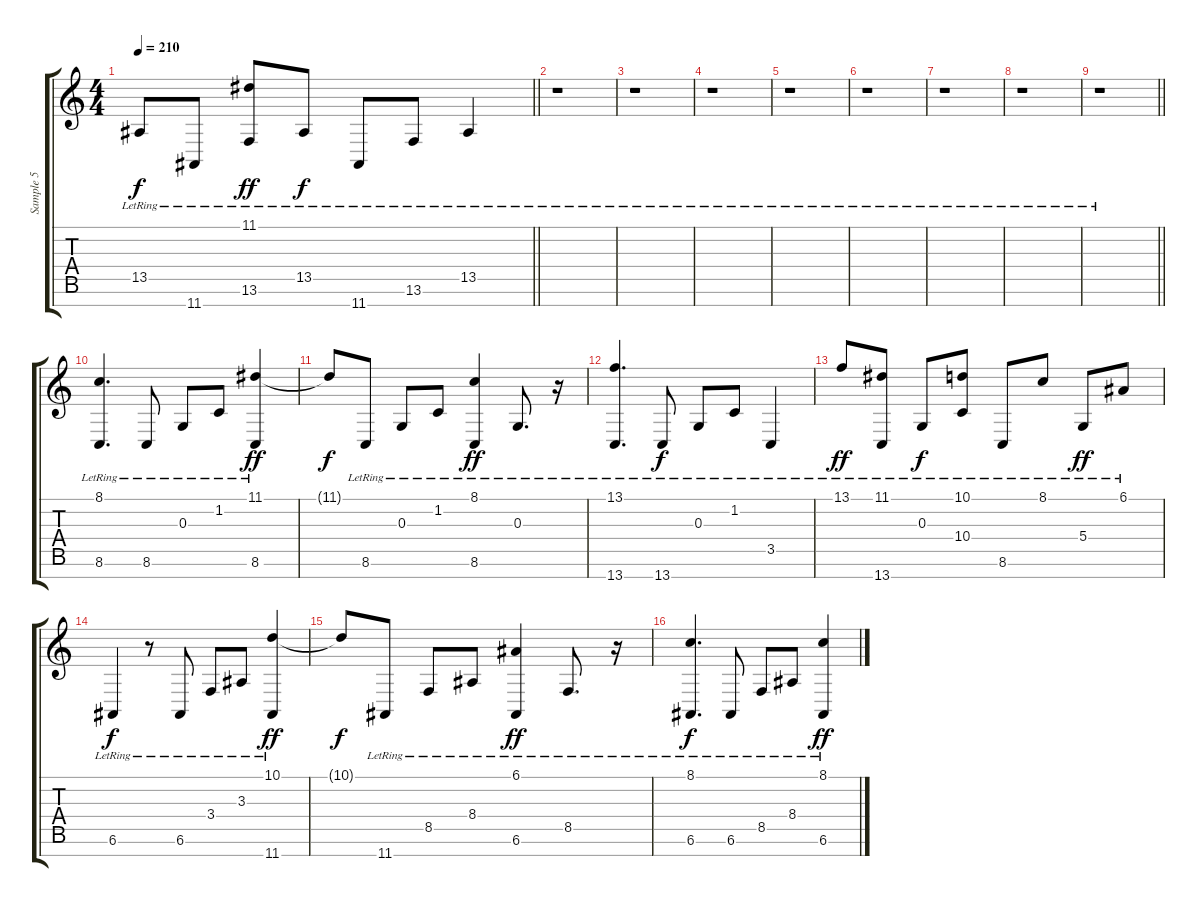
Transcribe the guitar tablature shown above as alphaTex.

\track ("Sample 5" "Sample 5") {instrument electricgrandpiano}
\staff {score tabs}
\tuning (E4 B3 G3 D3 A2 E2 B1) {hide}
\ts (4 4)
\tempo 210
\clef g2
\barLineRight lightlight
\ks c
13.5{lr}.8{dy f} 11.7{lr}.8 (11.1{lr} 13.6{lr}).8{dy ff} 13.5{lr}.8{dy f} 11.7{lr}.8 13.6{lr}.8 13.5{lr}.4 |
\section ("" " ")
r.1 |
r.1 |
r.1 |
r.1 |
r.1 |
r.1 |
r.1 |
\barLineRight lightlight
r.1 |
\section ("" " ")
(8.1{lr} 8.6{lr}).4{d} 8.6{lr}.8 0.3{lr}.8 1.2{lr}.8 (11.1{lr} 8.6{lr}).4{dy ff} |
11.1{t}.8{dy f} 8.6{lr}.8 0.3{lr}.8 1.2{lr}.8 (8.1{lr} 8.6{lr}).4{dy ff} 0.3{lr}.8{d} r.16 |
(13.1{lr} 13.7{lr}).4{d} 13.7{lr}.8{dy f} 0.3{lr}.8 1.2{lr}.8 3.5{lr}.4 |
13.1{lr}.8{dy ff} (11.1{lr} 13.7{lr}).8 0.3{lr}.8{dy f} (10.1{lr} 10.4{lr}).8 8.6{lr}.8 8.1{lr}.8 5.4{lr}.8{dy ff} 6.1{lr}.8 |
6.6{lr}.4{dy f} r.8 6.6{lr}.8 3.4{lr}.8 3.3{lr}.8 (10.1{lr} 11.7{lr}).4{dy ff} |
10.1{t}.8{dy f} 11.7{lr}.8 8.5{lr}.8 8.4{lr}.8 (6.1{lr} 6.6{lr}).4{dy ff} 8.5{lr}.8{d} r.16 |
(8.1{lr} 6.6{lr}).4{d dy f} 6.6{lr}.8 8.5{lr}.8 8.4{lr}.8 (8.1{lr} 6.6{lr}).4{dy ff}
